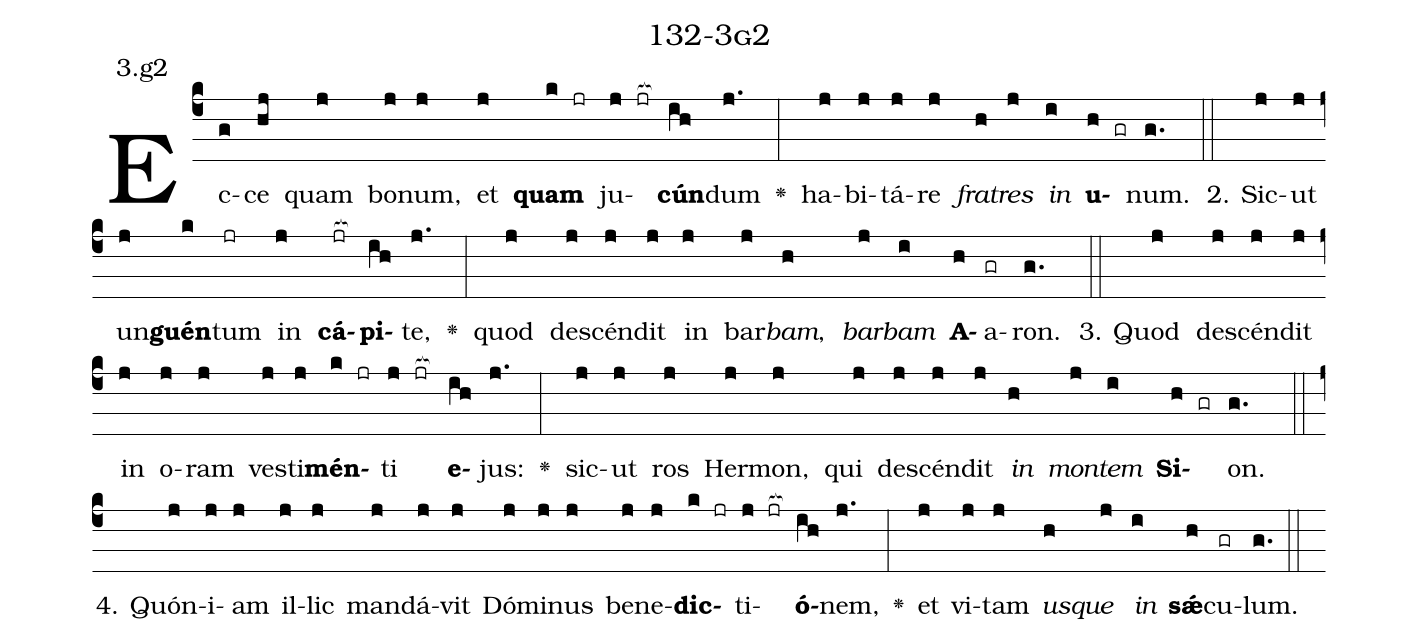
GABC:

name: 132-3g2;
annotation: 3.g2;
%%
(c4)Ec(g)ce(hj) quam(j) bo(j)num,(j) et(j) <b>quam</b>(k jr) ju(j jr[ocb:1{])<b>cún</b>(ih[ocb:0}])dum(j.) <v>\greheightstar</v>(:) ha(j)bi(j)tá(j)re(j) <i>fra</i>(h)<i>tres</i>(j) <i>in</i>(i) <b>u</b>(h gr)num.(g.) (::)
2. Sic(j)ut(j) un(j)<b>guén</b>(k)tum(jr) in(j) <b>cá</b>(jr[ocb:1{])<b>pi</b>(ih[ocb:0}])te,(j.) <v>\greheightstar</v>(:) quod(j) de(j)scén(j)dit(j) in(j) bar(j)<i>bam</i>,(h) <i>bar</i>(j)<i>bam</i>(i) <b>A</b>(h)a(gr)ron.(g.) (::)
3. Quod(j) de(j)scén(j)dit(j) in(j) o(j)ram(j) ves(j)ti(j)<b>mén</b>(k jr)ti(j jr[ocb:1{]) <b>e</b>(ih[ocb:0}])jus:(j.) <v>\greheightstar</v>(:) sic(j)ut(j) ros(j) Her(j)mon,(j) qui(j) de(j)scén(j)dit(j) <i>in</i>(h) <i>mon</i>(j)<i>tem</i>(i) <b>Si</b>(h gr)on.(g.) (::)
4. Quón(j)i(j)am(j) il(j)lic(j) man(j)dá(j)vit(j) Dó(j)mi(j)nus(j) be(j)ne(j)<b>dic</b>(k jr)ti(j jr[ocb:1{])<b>ó</b>(ih[ocb:0}])nem,(j.) <v>\greheightstar</v>(:) et(j) vi(j)tam(j) <i>us</i>(h)<i>que</i>(j) <i>in</i>(i) <b>sǽ</b>(h)cu(gr)lum.(g.) (::)
